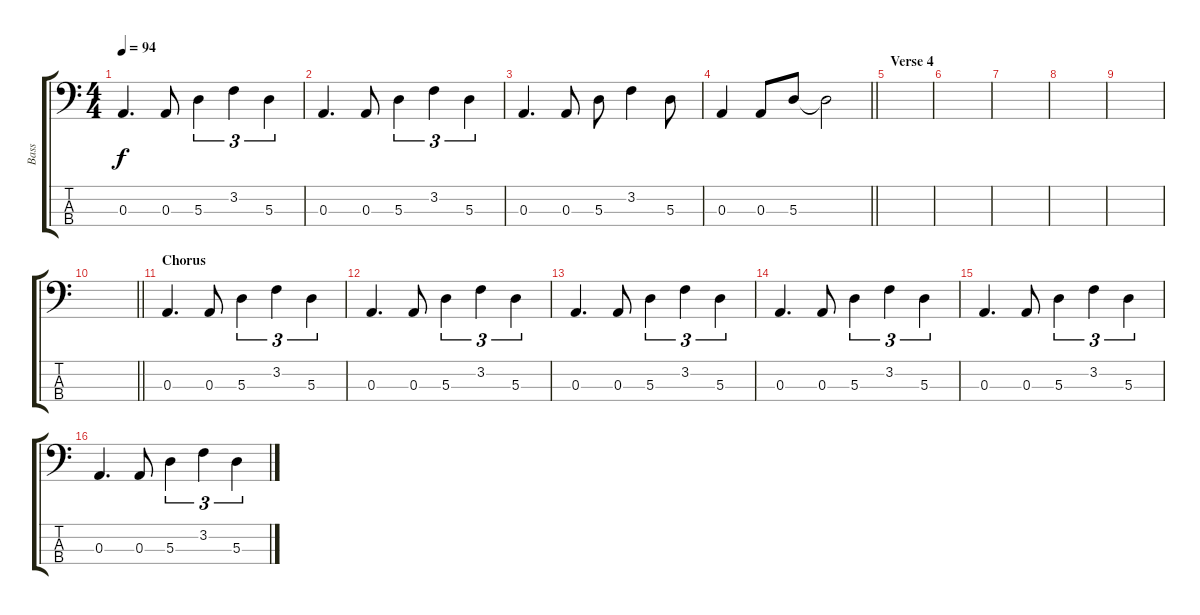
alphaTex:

\track ("Bass" "Bass") {instrument electricbassfinger}
\staff {score tabs}
\tuning (G2 D2 A1 E1) {hide}
\ts (4 4)
\tempo 94
\clef f4
\ks c
0.3.4{d dy f} 0.3.8 5.3.4{tu (3 2)} 3.2.4{tu (3 2)} 5.3.4{tu (3 2)} |
0.3.4{d} 0.3.8 5.3.4{tu (3 2)} 3.2.4{tu (3 2)} 5.3.4{tu (3 2)} |
0.3.4{d} 0.3.8 5.3.8 3.2.4 5.3.8 |
\barLineRight lightlight
0.3.4 0.3.8 5.3.8 5.3{t}.2 |
\section ("" "Verse 4")
|
|
|
|
|
\barLineRight lightlight
|
\section ("" "Chorus")
0.3.4{d} 0.3.8 5.3.4{tu (3 2)} 3.2.4{tu (3 2)} 5.3.4{tu (3 2)} |
0.3.4{d} 0.3.8 5.3.4{tu (3 2)} 3.2.4{tu (3 2)} 5.3.4{tu (3 2)} |
0.3.4{d} 0.3.8 5.3.4{tu (3 2)} 3.2.4{tu (3 2)} 5.3.4{tu (3 2)} |
0.3.4{d} 0.3.8 5.3.4{tu (3 2)} 3.2.4{tu (3 2)} 5.3.4{tu (3 2)} |
0.3.4{d} 0.3.8 5.3.4{tu (3 2)} 3.2.4{tu (3 2)} 5.3.4{tu (3 2)} |
0.3.4{d} 0.3.8 5.3.4{tu (3 2)} 3.2.4{tu (3 2)} 5.3.4{tu (3 2)}
